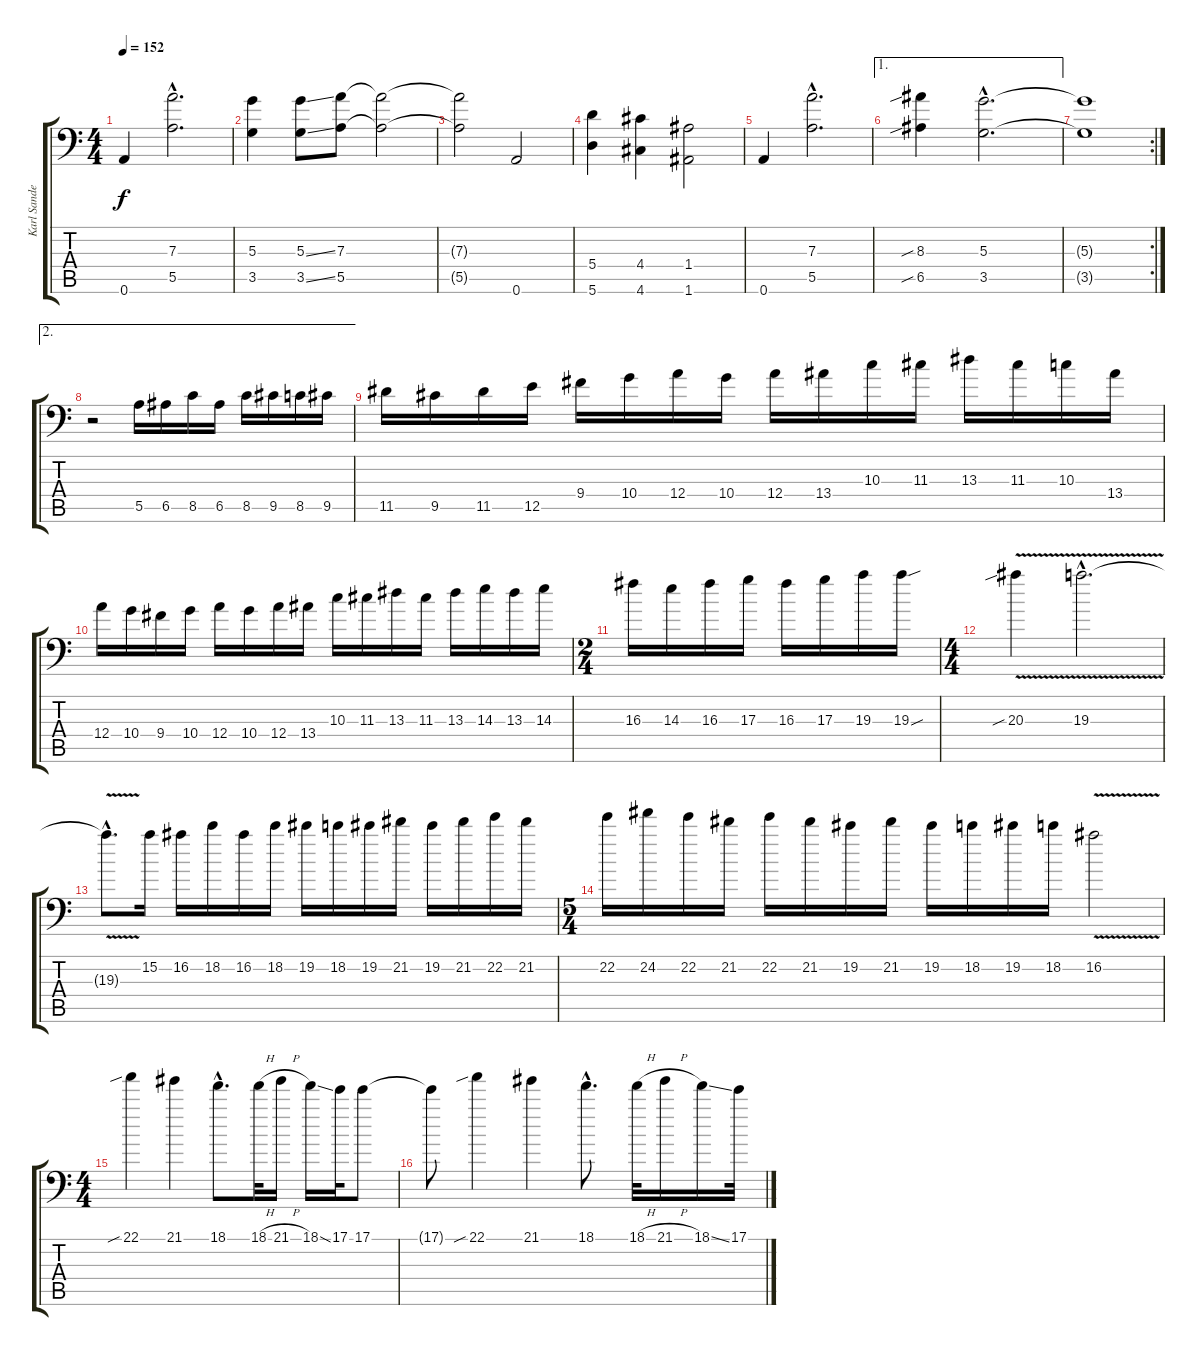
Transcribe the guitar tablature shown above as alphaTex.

\track ("Karl Sanders" "Karl Sande") {instrument distortionguitar}
\staff {score tabs}
\tuning (B3 Gb3 D3 A2 E2 A1) {hide}
\ts (4 4)
\tempo 152
\clef f4
\ks c
0.6.4{dy f} (7.3{hac} 5.5{hac}).2{d} |
(5.3 3.5).4 (5.3{ss} 3.5{ss}).8 (7.3 5.5).8 (7.3{t} 5.5{t}).2 |
(7.3{t} 5.5{t}).2 0.6.2 |
(5.4 5.6).4 (4.4 4.6).4 (1.4 1.6).2 |
0.6.4 (7.3{hac} 5.5{hac}).2{d} |
\ae 1
(8.3{sib} 6.5{sib}).4 (5.3{hac} 3.5{hac}).2{d} |
\rc 2
(5.3{t} 3.5{t}).1 |
\ae 2
r.2 5.5.16 6.5.16 8.5.16 6.5.16 8.5.16 9.5.16 8.5.16 9.5.16 |
11.5.16 9.5.16 11.5.16 12.5.16 9.4.16 10.4.16 12.4.16 10.4.16 12.4.16 13.4.16 10.3.16 11.3.16 13.3.16 11.3.16 10.3.16 13.4.16 |
12.4.16 10.4.16 9.4.16 10.4.16 12.4.16 10.4.16 12.4.16 13.4.16 10.3.16 11.3.16 13.3.16 11.3.16 13.3.16 14.3.16 13.3.16 14.3.16 |
\ts (2 4)
16.3.16 14.3.16 16.3.16 17.3.16 16.3.16 17.3.16 19.3.16 19.3{sou}.16 |
\ts (4 4)
20.3{v sib}.4 19.3{v hac}.2{d} |
19.3{hac t}.8{d} 15.2.16 16.2.16 18.2.16 16.2.16 18.2.16 19.2.16 18.2.16 19.2.16 21.2.16 19.2.16 21.2.16 22.2.16 21.2.16 |
\ts (5 4)
22.2.16 24.2.16 22.2.16 21.2.16 22.2.16 21.2.16 19.2.16 21.2.16 19.2.16 18.2.16 19.2.16 18.2.16 16.2{v}.2 |
\ts (4 4)
22.1{sib}.4 21.1.4 18.1{hac}.8{d} 18.1{h}.32 21.1{h}.16 18.1{ss}.16 17.1.32 17.1.8 |
17.1{t}.8 22.1{sib}.4 21.1.4 18.1{hac}.8{d} 18.1{h}.32 21.1{h}.16 18.1{ss}.16 17.1.32
